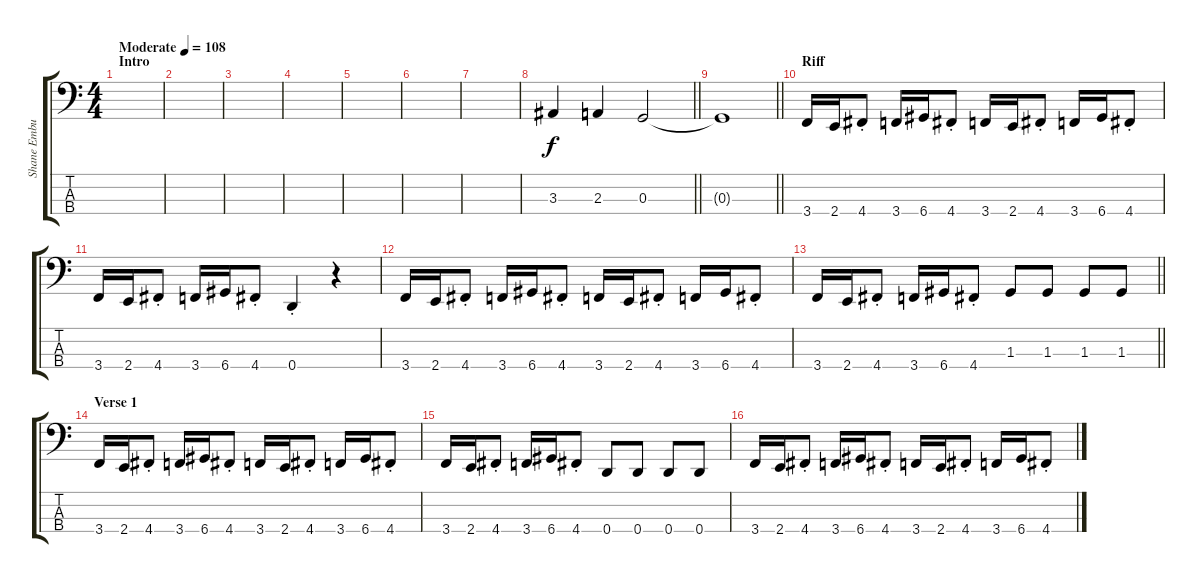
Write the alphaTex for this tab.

\track ("Shane Embury" "Shane Embu") {instrument electricbasspick}
\staff {score tabs}
\tuning (F2 C2 G1 D1) {hide}
\ts (4 4)
\section ("" "Intro")
\tempo (108 "Moderate")
\clef f4
\ks c
|
|
|
|
|
|
|
\barLineRight lightlight
3.3.4 2.3.4 0.3.2 |
\barLineRight lightlight
0.3{t}.1 |
\section ("" "Riff")
3.4.16 2.4.16 4.4{st}.8 3.4.16 6.4.16 4.4{st}.8 3.4.16 2.4.16 4.4{st}.8 3.4.16 6.4.16 4.4{st}.8 |
3.4.16 2.4.16 4.4{st}.8 3.4.16 6.4.16 4.4{st}.8 0.4{st}.4 r.4 |
3.4.16 2.4.16 4.4{st}.8 3.4.16 6.4.16 4.4{st}.8 3.4.16 2.4.16 4.4{st}.8 3.4.16 6.4.16 4.4{st}.8 |
\barLineRight lightlight
3.4.16 2.4.16 4.4{st}.8 3.4.16 6.4.16 4.4{st}.8 1.3.8 1.3.8 1.3.8 1.3.8 |
\section ("" "Verse 1")
3.4.16 2.4.16 4.4{st}.8 3.4.16 6.4.16 4.4{st}.8 3.4.16 2.4.16 4.4{st}.8 3.4.16 6.4.16 4.4{st}.8 |
3.4.16 2.4.16 4.4{st}.8 3.4.16 6.4.16 4.4{st}.8 0.4.8 0.4.8 0.4.8 0.4.8 |
3.4.16 2.4.16 4.4{st}.8 3.4.16 6.4.16 4.4{st}.8 3.4.16 2.4.16 4.4{st}.8 3.4.16 6.4.16 4.4{st}.8
